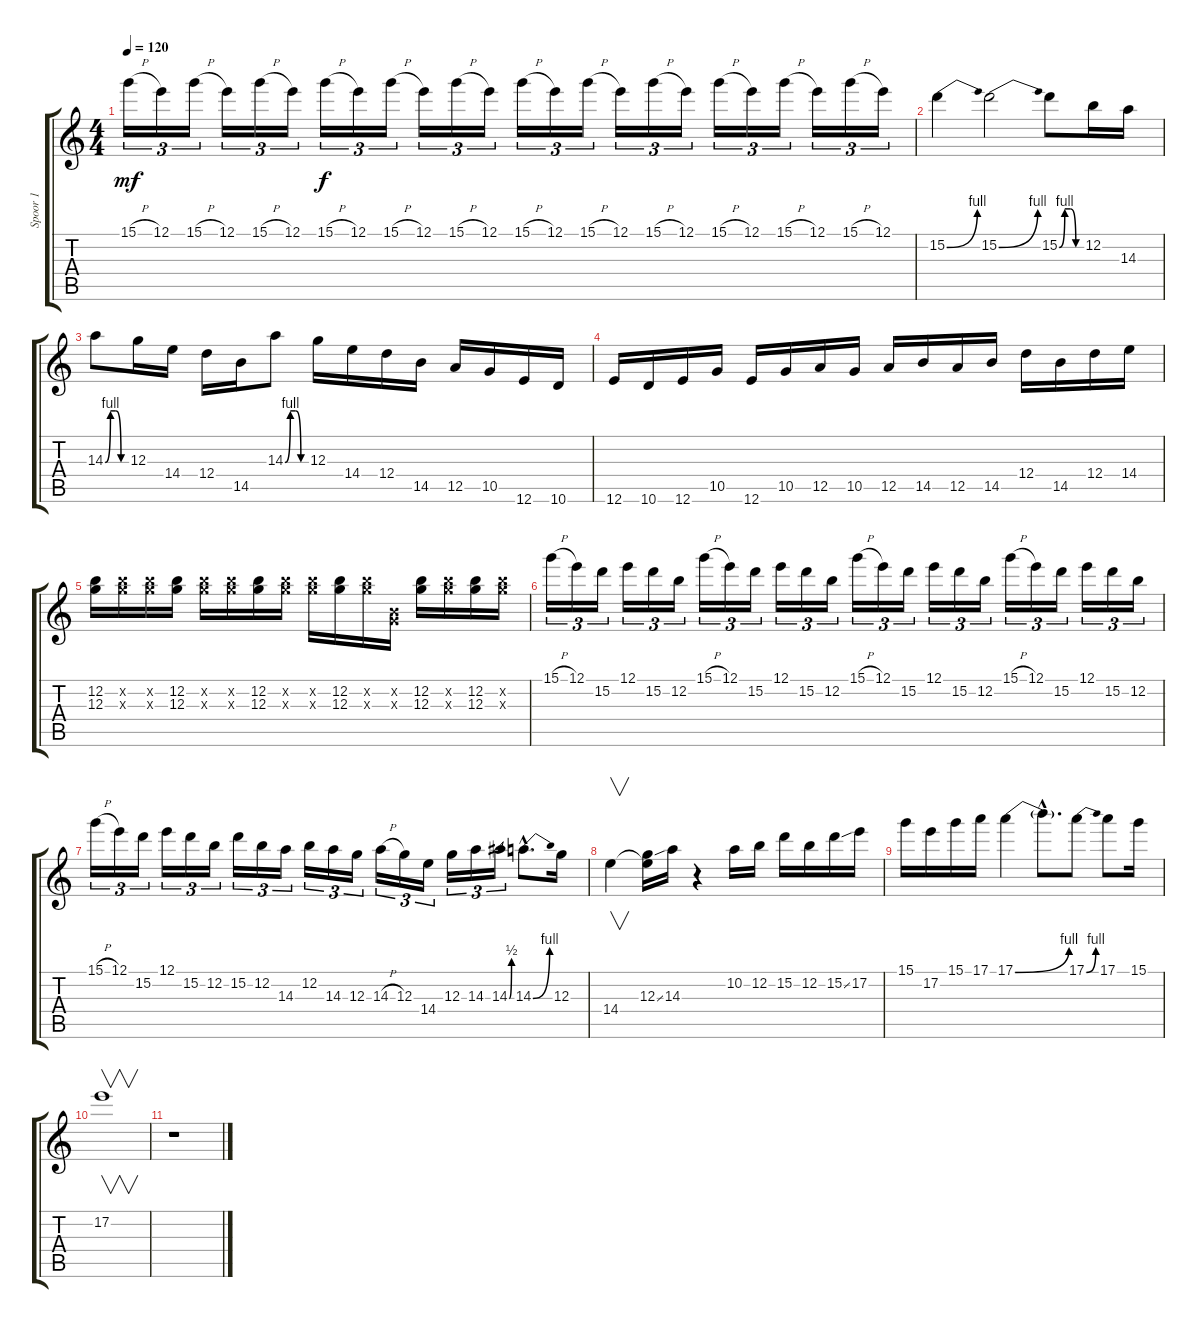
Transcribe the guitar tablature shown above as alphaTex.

\track ("Spoor 1" "Spoor 1") {instrument distortionguitar}
\staff {score tabs}
\tuning (E4 B3 G3 D3 A2 E2) {hide}
\ts (4 4)
\tempo 120
\clef g2
\ks c
15.1{h}.16{tu (3 2) dy mf instrument distortionguitar} 12.1.16{tu (3 2)} 15.1{h}.16{tu (3 2)} 12.1.16{tu (3 2)} 15.1{h}.16{tu (3 2)} 12.1.16{tu (3 2)} 15.1{h}.16{tu (3 2) dy f} 12.1.16{tu (3 2)} 15.1{h}.16{tu (3 2)} 12.1.16{tu (3 2)} 15.1{h}.16{tu (3 2)} 12.1.16{tu (3 2)} 15.1{h}.16{tu (3 2)} 12.1.16{tu (3 2)} 15.1{h}.16{tu (3 2)} 12.1.16{tu (3 2)} 15.1{h}.16{tu (3 2)} 12.1.16{tu (3 2)} 15.1{h}.16{tu (3 2)} 12.1.16{tu (3 2)} 15.1{h}.16{tu (3 2)} 12.1.16{tu (3 2)} 15.1{h}.16{tu (3 2)} 12.1.16{tu (3 2)} |
15.2{be (bend 0 0 60 4)}.4 15.2{be (bend 0 0 60 4)}.2 15.2{be (custom 0 0 15 4 30 4 45 0 60 0)}.8 12.2.16 14.3.16 |
14.3{be (custom 0 0 15 4 30 4 45 0 60 0)}.8 12.3.16 14.4.16 12.4.16 14.5.16 14.3{be (custom 0 0 15 4 30 4 45 0 60 0)}.8 12.3.16 14.4.16 12.4.16 14.5.16 12.5.16 10.5.16 12.6.16 10.6.16 |
12.6.16 10.6.16 12.6.16 10.5.16 12.6.16 10.5.16 12.5.16 10.5.16 12.5.16 14.5.16 12.5.16 14.5.16 12.4.16 14.5.16 12.4.16 14.4.16 |
(12.2 12.3).16 (12.2{x} 12.3{x}).16 (12.2{x} 12.3{x}).16 (12.2 12.3).16 (12.2{x} 12.3{x}).16 (12.2{x} 12.3{x}).16 (12.2 12.3).16 (12.2{x} 12.3{x}).16 (12.2{x} 12.3{x}).16 (12.2 12.3).16 (12.2{x} 12.3{x}).16 (0.2{x} 0.3{x}).16 (12.2 12.3).16 (12.2{x} 12.3{x}).16 (12.2 12.3).16 (12.2{x} 12.3{x}).16 |
15.1{h}.16{tu (3 2)} 12.1.16{tu (3 2)} 15.2.16{tu (3 2)} 12.1.16{tu (3 2)} 15.2.16{tu (3 2)} 12.2.16{tu (3 2)} 15.1{h}.16{tu (3 2)} 12.1.16{tu (3 2)} 15.2.16{tu (3 2)} 12.1.16{tu (3 2)} 15.2.16{tu (3 2)} 12.2.16{tu (3 2)} 15.1{h}.16{tu (3 2)} 12.1.16{tu (3 2)} 15.2.16{tu (3 2)} 12.1.16{tu (3 2)} 15.2.16{tu (3 2)} 12.2.16{tu (3 2)} 15.1{h}.16{tu (3 2)} 12.1.16{tu (3 2)} 15.2.16{tu (3 2)} 12.1.16{tu (3 2)} 15.2.16{tu (3 2)} 12.2.16{tu (3 2)} |
15.1{h}.16{tu (3 2)} 12.1.16{tu (3 2)} 15.2.16{tu (3 2)} 12.1.16{tu (3 2)} 15.2.16{tu (3 2)} 12.2.16{tu (3 2)} 15.2.16{tu (3 2)} 12.2.16{tu (3 2)} 14.3.16{tu (3 2)} 12.2.16{tu (3 2)} 14.3.16{tu (3 2)} 12.3.16{tu (3 2)} 14.3{h}.16{tu (3 2)} 12.3.16{tu (3 2)} 14.4.16{tu (3 2)} 12.3.16{tu (3 2)} 14.3.16{tu (3 2)} 14.3{be (bend 0 0 60 2)}.16{tu (3 2)} 14.3{be (bend 0 0 60 4) hac}.8{d} 12.3.16 |
14.4.4{v} (12.3{ss} 14.4{t}).16 14.3.16 r.4 10.2.16 12.2.16 15.2.16 12.2.16 15.2{ss}.16 17.2.16 |
15.1.16 17.2.16 15.1.16 17.1.16 17.1{be (bend 0 0 60 4)}.4 17.1{hac t}.8{d} 17.1{be (bend 0 0 60 4)}.8 17.1.8 15.1.16 |
17.2.1{v} |
r.1
